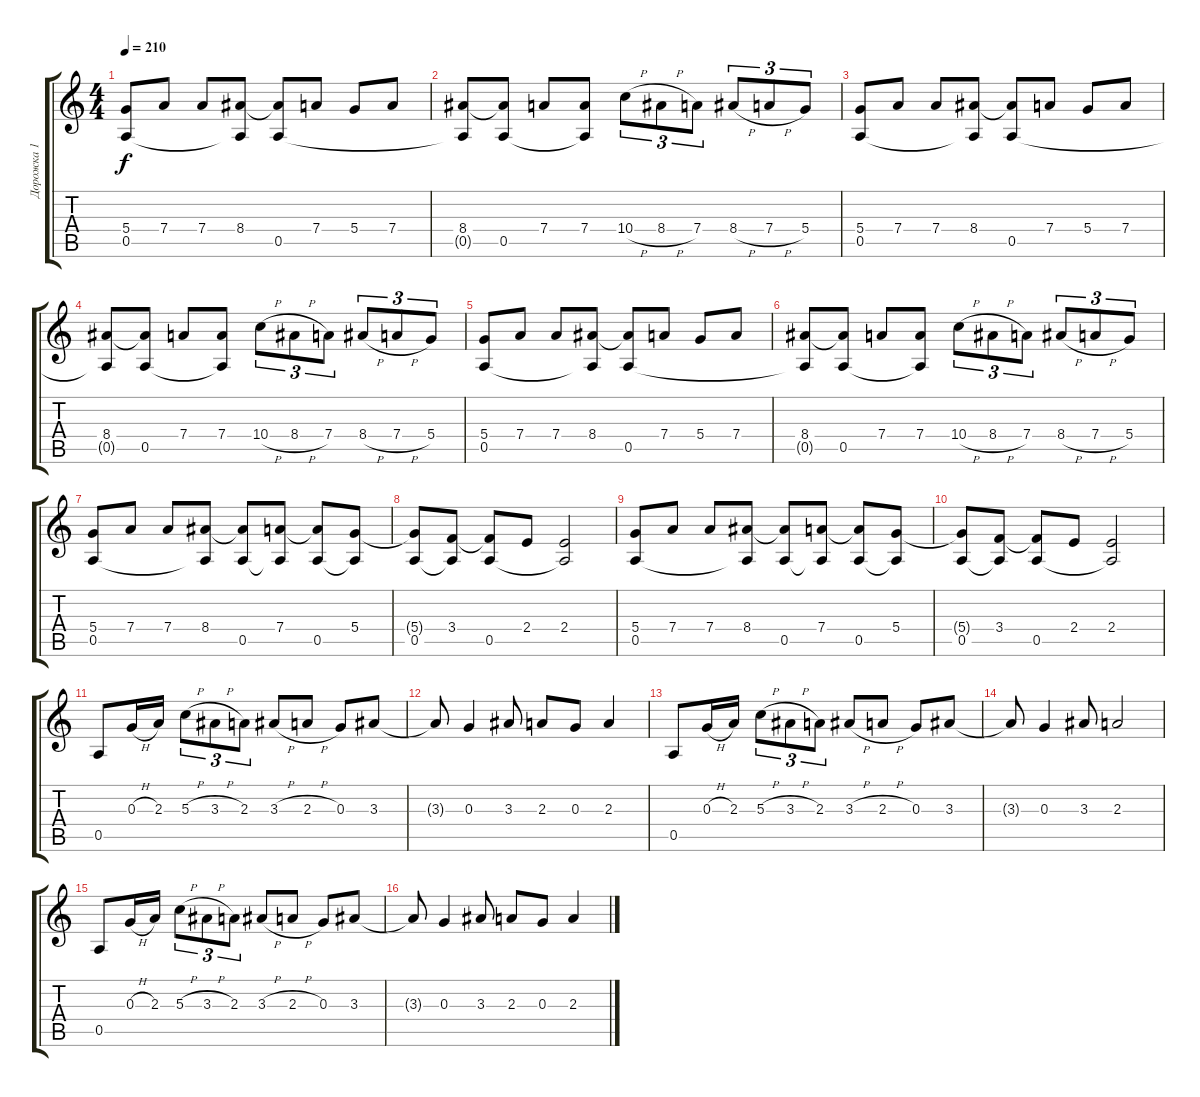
\track ("Дорожка 1" "Дорожка 1") {instrument distortionguitar}
\staff {score tabs}
\tuning (E4 B3 G3 D3 A2 E2) {hide}
\ts (4 4)
\tempo 210
\clef g2
\ks c
(5.4 0.5).8{dy f instrument distortionguitar} 7.4.8 7.4.8 (8.4 0.5{t}).8 (8.4{t} 0.5).8 7.4.8 5.4.8 7.4.8 |
(8.4 0.5{t}).8 (8.4{t} 0.5).8 7.4.8 (7.4 0.5{t}).8 10.4{h}.8{tu (3 2)} 8.4{h}.8{tu (3 2)} 7.4.8{tu (3 2)} 8.4{h}.8{tu (3 2)} 7.4{h}.8{tu (3 2)} 5.4.8{tu (3 2)} |
(5.4 0.5).8 7.4.8 7.4.8 (8.4 0.5{t}).8 (8.4{t} 0.5).8 7.4.8 5.4.8 7.4.8 |
(8.4 0.5{t}).8 (8.4{t} 0.5).8 7.4.8 (7.4 0.5{t}).8 10.4{h}.8{tu (3 2)} 8.4{h}.8{tu (3 2)} 7.4.8{tu (3 2)} 8.4{h}.8{tu (3 2)} 7.4{h}.8{tu (3 2)} 5.4.8{tu (3 2)} |
(5.4 0.5).8 7.4.8 7.4.8 (8.4 0.5{t}).8 (8.4{t} 0.5).8 7.4.8 5.4.8 7.4.8 |
(8.4 0.5{t}).8 (8.4{t} 0.5).8 7.4.8 (7.4 0.5{t}).8 10.4{h}.8{tu (3 2)} 8.4{h}.8{tu (3 2)} 7.4.8{tu (3 2)} 8.4{h}.8{tu (3 2)} 7.4{h}.8{tu (3 2)} 5.4.8{tu (3 2)} |
(5.4 0.5).8 7.4.8 7.4.8 (8.4 0.5{t}).8 (8.4{t} 0.5).8 (7.4 0.5{t}).8 (7.4{t} 0.5).8 (5.4 0.5{t}).8 |
(5.4{t} 0.5).8 (3.4 0.5{t}).8 (3.4{t} 0.5).8 2.4.8 (2.4 0.5{t}).2 |
(5.4 0.5).8 7.4.8 7.4.8 (8.4 0.5{t}).8 (8.4{t} 0.5).8 (7.4 0.5{t}).8 (7.4{t} 0.5).8 (5.4 0.5{t}).8 |
(5.4{t} 0.5).8 (3.4 0.5{t}).8 (3.4{t} 0.5).8 2.4.8 (2.4 0.5{t}).2 |
0.5.8 0.3{h}.16 2.3.16 5.3{h}.8{tu (3 2)} 3.3{h}.8{tu (3 2)} 2.3.8{tu (3 2)} 3.3{h}.8 2.3{h}.8 0.3.8 3.3.8 |
3.3{t}.8 0.3.4 3.3.8 2.3.8 0.3.8 2.3.4 |
0.5.8 0.3{h}.16 2.3.16 5.3{h}.8{tu (3 2)} 3.3{h}.8{tu (3 2)} 2.3.8{tu (3 2)} 3.3{h}.8 2.3{h}.8 0.3.8 3.3.8 |
3.3{t}.8 0.3.4 3.3.8 2.3.2 |
0.5.8 0.3{h}.16 2.3.16 5.3{h}.8{tu (3 2)} 3.3{h}.8{tu (3 2)} 2.3.8{tu (3 2)} 3.3{h}.8 2.3{h}.8 0.3.8 3.3.8 |
3.3{t}.8 0.3.4 3.3.8 2.3.8 0.3.8 2.3.4
